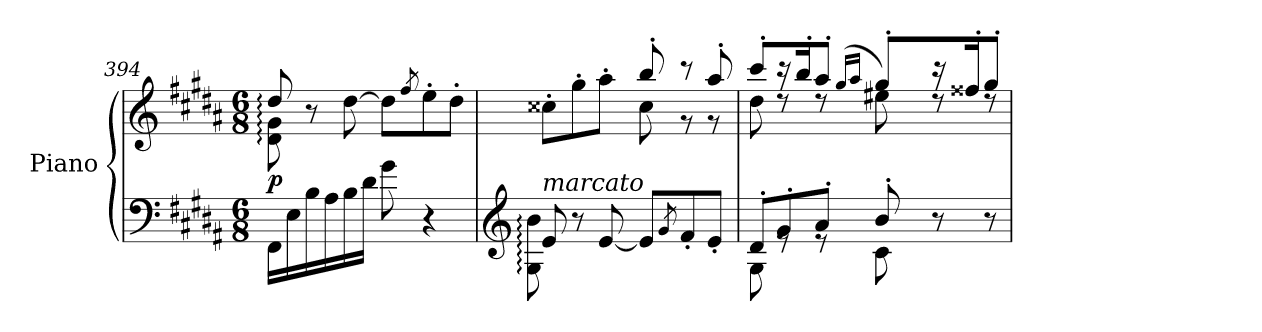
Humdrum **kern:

**kern	**kern	**dynam
*part1	*part1	*part1
*staff2	*staff1	*staff1/2
*I"Piano	*	*
*I'Pno.	*	*
*clefF4	*clefG2	*
*k[f#c#g#d#a#]	*k[f#c#g#d#a#]	*
*M6/8	*M6/8	*
=394	=394	=394
*	*^	*
*	*	*^	*
!	!	!	!	!LO:DY:b
16FF#\LL	8dd#/	8d#\ 8g#\	16d#!yy: 16g#!yy: 16dd#!yy:	p
16E\	.	.	16reyy	.
16B\	8r	8rffyy	8reyy	.
16A#\	.	.	.	.
16B\	[8dd#\	8ryy	8ryy	.
16d#\JJ	.	.	.	.
8g#\	8dd#\L]	4ryy	4ryy	.
.	8qff#/	.	.	.
4r	8ee'\	.	.	.
.	8dd#'\J	8ryy	8ryy	.
*	*v	*v	*v	*
!!LO:LB:g=z
=395	=395	=395
*clefG2	*	*
*^	*^	*
*	*^	*	*^	*
!LO:TX:a:i:t=marcato	!	!	!	!	!	!
*	*	*	*	*v	*v	*
8e/	8G#\ 8b\	8G#yy: 8eyy: 8byy:	8cc##X'\L	4.ryy	.
8r	8reyy	8ryy	8gg#'\	.	.
[8e/	8reyy	2ryy	8aa#'\J	.	.
8e/L]	4reyy	.	8bb'/	8cc##\	.
8qg#/	.	.	.	.	.
8f#'/	.	.	8r	8r	.
8e'/J	8reyy	.	8aa#'/	8r	.
*	*v	*v	*	*	*
=396	=396	=396	=396	=396
*	*	*	*^	*
8d#'/L	8G#\	8ccc#'/L	8dd#\	4.ryy	.
8g#'/	8re	16r	8rdd	.	.
.	.	16bb'/K	.	.	.
8a#'/J	8re	8aa#'/J	8rdd	.	.
.	.	(>16qgg#/LL	.	.	.
.	.	16qaa#/JJ	.	.	.
8b'/	8c#\	8gg#'/L)	8ee#X\	32gg#!LLLyy	.
.	.	.	.	32aa#!Jyy	.
.	.	.	.	16gg#!JJyy	.
8r	8rffyy	16r	8rdd	8ryy	.
.	.	16ff##X'/K	.	.	.
8r	8rffyy	8gg#'/J	8rdd	8ryy	.
*v	*v	*	*	*	*
*	*v	*v	*v	*
=	=	=
*-	*-	*-
